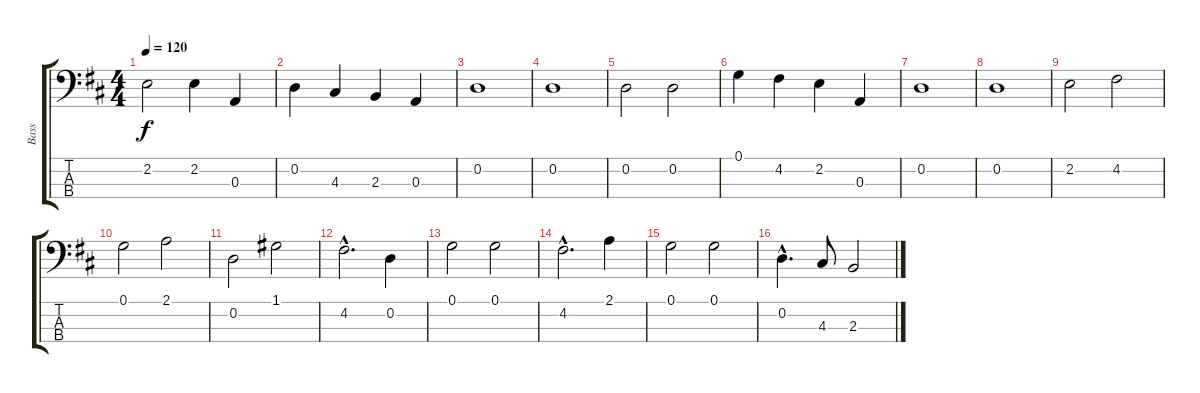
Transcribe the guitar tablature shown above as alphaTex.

\track ("Bass" "Bass") {instrument acousticguitarnylon}
\staff {score tabs}
\tuning (G2 D2 A1 E1) {hide}
\ts (4 4)
\tempo 120
\clef f4
\ks d
2.2.2{dy f} 2.2.4 0.3.4 |
0.2.4 4.3.4 2.3.4 0.3.4 |
0.2.1 |
0.2.1 |
0.2.2 0.2.2 |
0.1.4 4.2.4 2.2.4 0.3.4 |
0.2.1 |
0.2.1 |
2.2.2 4.2.2 |
0.1.2 2.1.2 |
0.2.2 1.1.2 |
4.2{hac}.2{d} 0.2.4 |
0.1.2 0.1.2 |
4.2{hac}.2{d} 2.1.4 |
0.1.2 0.1.2 |
0.2{hac}.4{d} 4.3.8 2.3.2
